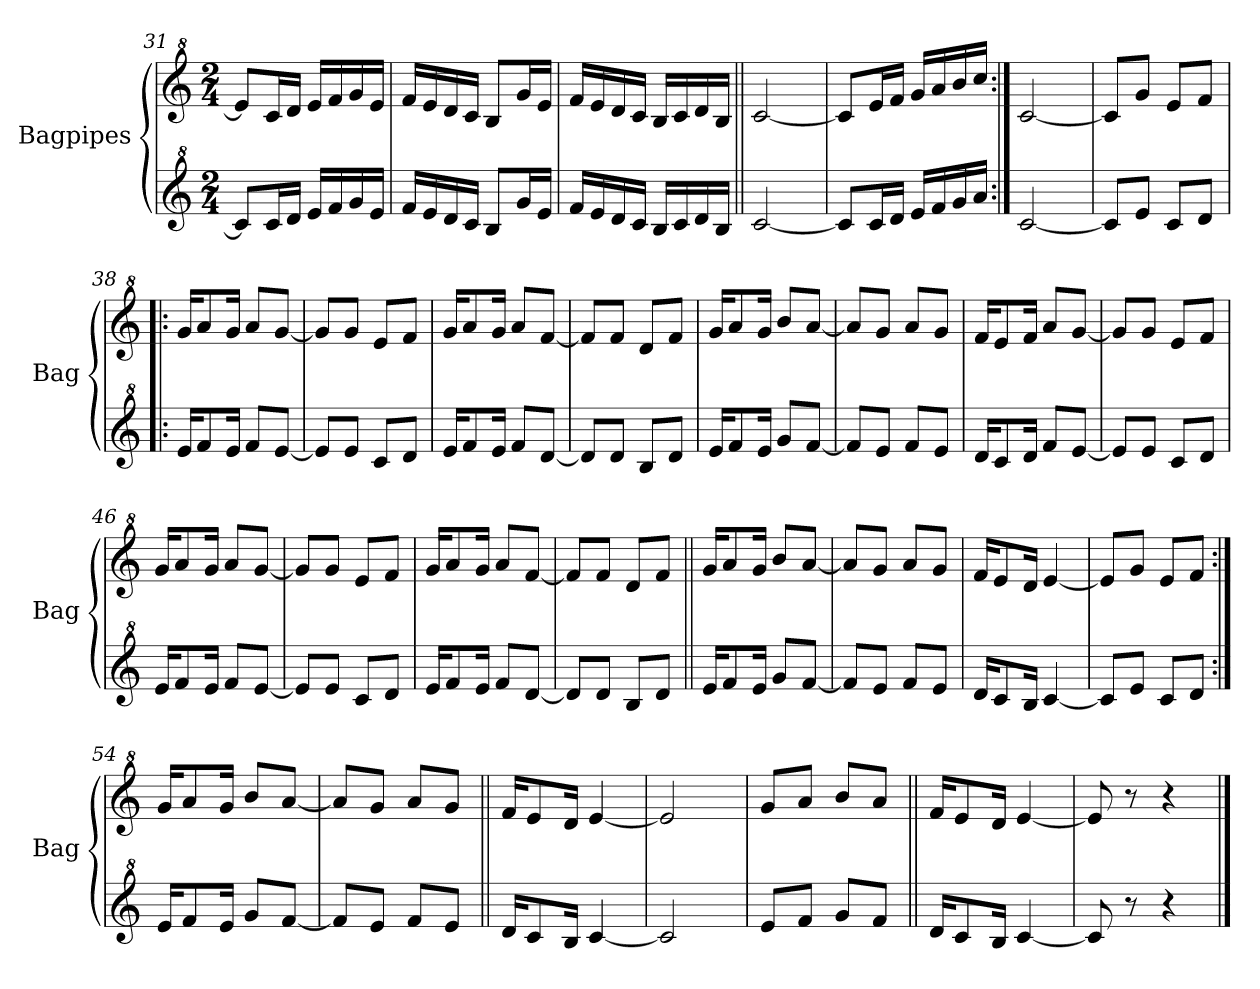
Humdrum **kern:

**kern	**kern
*part2	*part1
*staff2	*staff1
*I"Bagpipes	*I"Bagpipes
*I'Bag	*I'Bag
*clefG^2	*clefG^2
*k[]	*k[]
*C:	*C:
*M2/4	*M2/4
=31	=31
8cc/L]	8ee/L]
16cc/L	16cc/L
16dd/JJ	16dd/JJ
16ee/LL	16ee/LL
16ff/	16ff/
16gg/	16gg/
16ee/JJ	16ee/JJ
=32	=32
16ff/LL	16ff/LL
16ee/	16ee/
16dd/	16dd/
16cc/JJ	16cc/JJ
8b/L	8b/L
16gg/L	16gg/L
16ee/JJ	16ee/JJ
=33	=33
16ff/LL	16ff/LL
16ee/	16ee/
16dd/	16dd/
16cc/JJ	16cc/JJ
16b/LL	16b/LL
16cc/	16cc/
16dd/	16dd/
16b/JJ	16b/JJ
=34||	=34||
[2cc/	[2cc/
=35	=35
8cc/L]	8cc/L]
16cc/L	16ee/L
16dd/JJ	16ff/JJ
16ee/LL	16gg/LL
16ff/	16aa/
16gg/	16bb/
16aa/JJ	16ccc/JJ
=36:|!	=36:|!
[2cc/	[2cc/
=37	=37
8cc/L]	8cc/L]
8ee/J	8gg/J
8cc/L	8ee/L
8dd/J	8ff/J
=38!|:	=38!|:
16ee/KL	16gg/KL
8ff/	8aa/
16ee/Jk	16gg/Jk
8ff/L	8aa/L
[8ee/J	[8gg/J
!!LO:LB:g=z
=39	=39
8ee/L]	8gg/L]
8ee/J	8gg/J
8cc/L	8ee/L
8dd/J	8ff/J
=40	=40
16ee/KL	16gg/KL
8ff/	8aa/
16ee/Jk	16gg/Jk
8ff/L	8aa/L
[8dd/J	[8ff/J
=41	=41
8dd/L]	8ff/L]
8dd/J	8ff/J
8b/L	8dd/L
8dd/J	8ff/J
=42	=42
16ee/KL	16gg/KL
8ff/	8aa/
16ee/Jk	16gg/Jk
8gg/L	8bb/L
[8ff/J	[8aa/J
=43	=43
8ff/L]	8aa/L]
8ee/J	8gg/J
8ff/L	8aa/L
8ee/J	8gg/J
=44	=44
16dd/KL	16ff/KL
8cc/	8ee/
16dd/Jk	16ff/Jk
8ff/L	8aa/L
[8ee/J	[8gg/J
=45	=45
8ee/L]	8gg/L]
8ee/J	8gg/J
8cc/L	8ee/L
8dd/J	8ff/J
=46	=46
16ee/KL	16gg/KL
8ff/	8aa/
16ee/Jk	16gg/Jk
8ff/L	8aa/L
[8ee/J	[8gg/J
=47	=47
8ee/L]	8gg/L]
8ee/J	8gg/J
8cc/L	8ee/L
8dd/J	8ff/J
!!LO:LB:g=z
=48	=48
16ee/KL	16gg/KL
8ff/	8aa/
16ee/Jk	16gg/Jk
8ff/L	8aa/L
[8dd/J	[8ff/J
=49	=49
8dd/L]	8ff/L]
8dd/J	8ff/J
8b/L	8dd/L
8dd/J	8ff/J
=50||	=50||
16ee/KL	16gg/KL
8ff/	8aa/
16ee/Jk	16gg/Jk
8gg/L	8bb/L
[8ff/J	[8aa/J
=51	=51
8ff/L]	8aa/L]
8ee/J	8gg/J
8ff/L	8aa/L
8ee/J	8gg/J
=52	=52
16dd/KL	16ff/KL
8cc/	8ee/
16b/Jk	16dd/Jk
[4cc/	[4ee/
=53	=53
8cc/L]	8ee/L]
8ee/J	8gg/J
8cc/L	8ee/L
8dd/J	8ff/J
=54:|!	=54:|!
16ee/KL	16gg/KL
8ff/	8aa/
16ee/Jk	16gg/Jk
8gg/L	8bb/L
[8ff/J	[8aa/J
=55	=55
8ff/L]	8aa/L]
8ee/J	8gg/J
8ff/L	8aa/L
8ee/J	8gg/J
=56||	=56||
16dd/KL	16ff/KL
8cc/	8ee/
16b/Jk	16dd/Jk
[4cc/	[4ee/
=57	=57
2cc/]	2ee/]
!!LO:PB:g=z
=58	=58
8ee/L	8gg/L
8ff/J	8aa/J
8gg/L	8bb/L
8ff/J	8aa/J
=59||	=59||
16dd/KL	16ff/KL
8cc/	8ee/
16b/Jk	16dd/Jk
[4cc/	[4ee/
=60	=60
8cc/]	8ee/]
8r	8r
4r	4r
==	==
*-	*-
